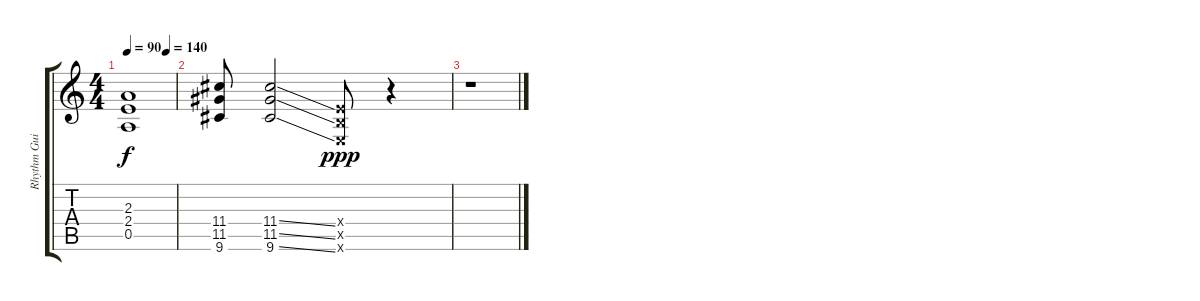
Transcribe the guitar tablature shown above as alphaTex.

\track ("Rhythm Guitar 1" "Rhythm Gui") {instrument distortionguitar}
\staff {score tabs}
\tuning (E4 B3 G3 D3 A2 E2) {hide}
\ts (4 4)
\tempo 90
\tempo (140 0.8125)
\clef g2
\ks c
(2.3{t} 2.4{t} 0.5{t}).1{dy f} |
(11.4 11.5 9.6).8 (11.4{ss} 11.5{ss} 9.6{ss}).2 (2.4{x} 2.5{x} 0.6{x}).8{dy ppp} r.4 |
r.1
